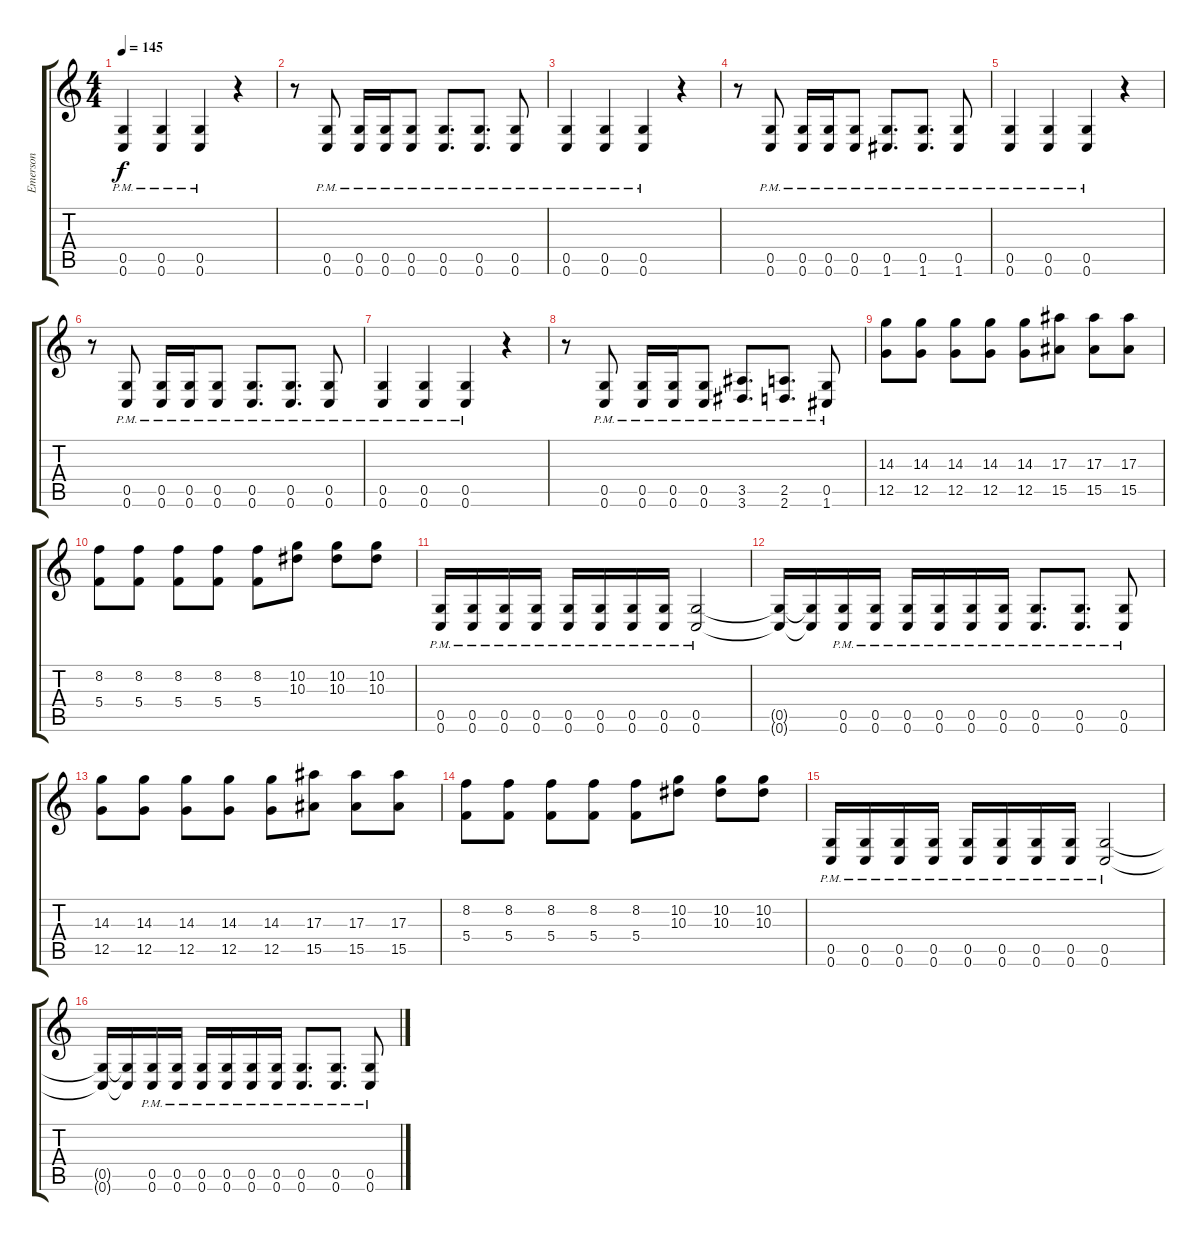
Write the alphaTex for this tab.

\track ("Emerson" "Emerson") {instrument distortionguitar}
\staff {score tabs}
\tuning (D4 A3 F3 C3 G2 C2) {hide}
\ts (4 4)
\tempo 145
\clef g2
\ks c
(0.5{pm} 0.6{pm}).4{dy f} (0.5{pm} 0.6{pm}).4 (0.5{pm} 0.6{pm}).4 r.4 |
r.8 (0.5{pm} 0.6{pm}).8 (0.5{pm} 0.6{pm}).16 (0.5{pm} 0.6{pm}).16 (0.5{pm} 0.6{pm}).8 (0.5{pm} 0.6{pm}).8{d} (0.5{pm} 0.6{pm}).8{d} (0.5{pm} 0.6{pm}).8 |
(0.5{pm} 0.6{pm}).4 (0.5{pm} 0.6{pm}).4 (0.5{pm} 0.6{pm}).4 r.4 |
r.8 (0.5{pm} 0.6{pm}).8 (0.5{pm} 0.6{pm}).16 (0.5{pm} 0.6{pm}).16 (0.5{pm} 0.6{pm}).8 (0.5{pm} 1.6{pm}).8{d} (0.5{pm} 1.6{pm}).8{d} (0.5{pm} 1.6{pm}).8 |
(0.5{pm} 0.6{pm}).4 (0.5{pm} 0.6{pm}).4 (0.5{pm} 0.6{pm}).4 r.4 |
r.8 (0.5{pm} 0.6{pm}).8 (0.5{pm} 0.6{pm}).16 (0.5{pm} 0.6{pm}).16 (0.5{pm} 0.6{pm}).8 (0.5{pm} 0.6{pm}).8{d} (0.5{pm} 0.6{pm}).8{d} (0.5{pm} 0.6{pm}).8 |
(0.5{pm} 0.6{pm}).4 (0.5{pm} 0.6{pm}).4 (0.5{pm} 0.6{pm}).4 r.4 |
r.8 (0.5{pm} 0.6{pm}).8 (0.5{pm} 0.6{pm}).16 (0.5{pm} 0.6{pm}).16 (0.5{pm} 0.6{pm}).8 (3.5{pm} 3.6{pm}).8{d} (2.5{pm} 2.6{pm}).8{d} (0.5{pm} 1.6{pm}).8 |
(14.3 12.5).8{balance 0} (14.3 12.5).8 (14.3 12.5).8 (14.3 12.5).8 (14.3 12.5).8 (17.3 15.5).8 (17.3 15.5).8 (17.3 15.5).8 |
(8.2 5.4).8 (8.2 5.4).8 (8.2 5.4).8 (8.2 5.4).8 (8.2 5.4).8 (10.2 10.3).8 (10.2 10.3).8 (10.2 10.3).8 |
(0.5{pm} 0.6{pm}).16{balance 16} (0.5{pm} 0.6{pm}).16 (0.5{pm} 0.6{pm}).16 (0.5{pm} 0.6{pm}).16 (0.5{pm} 0.6{pm}).16 (0.5{pm} 0.6{pm}).16 (0.5{pm} 0.6{pm}).16 (0.5{pm} 0.6{pm}).16 (0.5{pm} 0.6{pm}).2 |
(0.5{t} 0.6{t}).16 (0.5{t} 0.6{t}).16 (0.5{pm} 0.6{pm}).16 (0.5{pm} 0.6{pm}).16 (0.5{pm} 0.6{pm}).16 (0.5{pm} 0.6{pm}).16 (0.5{pm} 0.6{pm}).16 (0.5{pm} 0.6{pm}).16 (0.5{pm} 0.6{pm}).8{d} (0.5{pm} 0.6{pm}).8{d} (0.5{pm} 0.6{pm}).8 |
(14.3 12.5).8{balance 0} (14.3 12.5).8 (14.3 12.5).8 (14.3 12.5).8 (14.3 12.5).8 (17.3 15.5).8 (17.3 15.5).8 (17.3 15.5).8 |
(8.2 5.4).8 (8.2 5.4).8 (8.2 5.4).8 (8.2 5.4).8 (8.2 5.4).8 (10.2 10.3).8 (10.2 10.3).8 (10.2 10.3).8 |
(0.5{pm} 0.6{pm}).16{balance 16} (0.5{pm} 0.6{pm}).16 (0.5{pm} 0.6{pm}).16 (0.5{pm} 0.6{pm}).16 (0.5{pm} 0.6{pm}).16 (0.5{pm} 0.6{pm}).16 (0.5{pm} 0.6{pm}).16 (0.5{pm} 0.6{pm}).16 (0.5{pm} 0.6{pm}).2 |
(0.5{t} 0.6{t}).16 (0.5{t} 0.6{t}).16 (0.5{pm} 0.6{pm}).16 (0.5{pm} 0.6{pm}).16 (0.5{pm} 0.6{pm}).16 (0.5{pm} 0.6{pm}).16 (0.5{pm} 0.6{pm}).16 (0.5{pm} 0.6{pm}).16 (0.5{pm} 0.6{pm}).8{d} (0.5{pm} 0.6{pm}).8{d} (0.5{pm} 0.6{pm}).8
